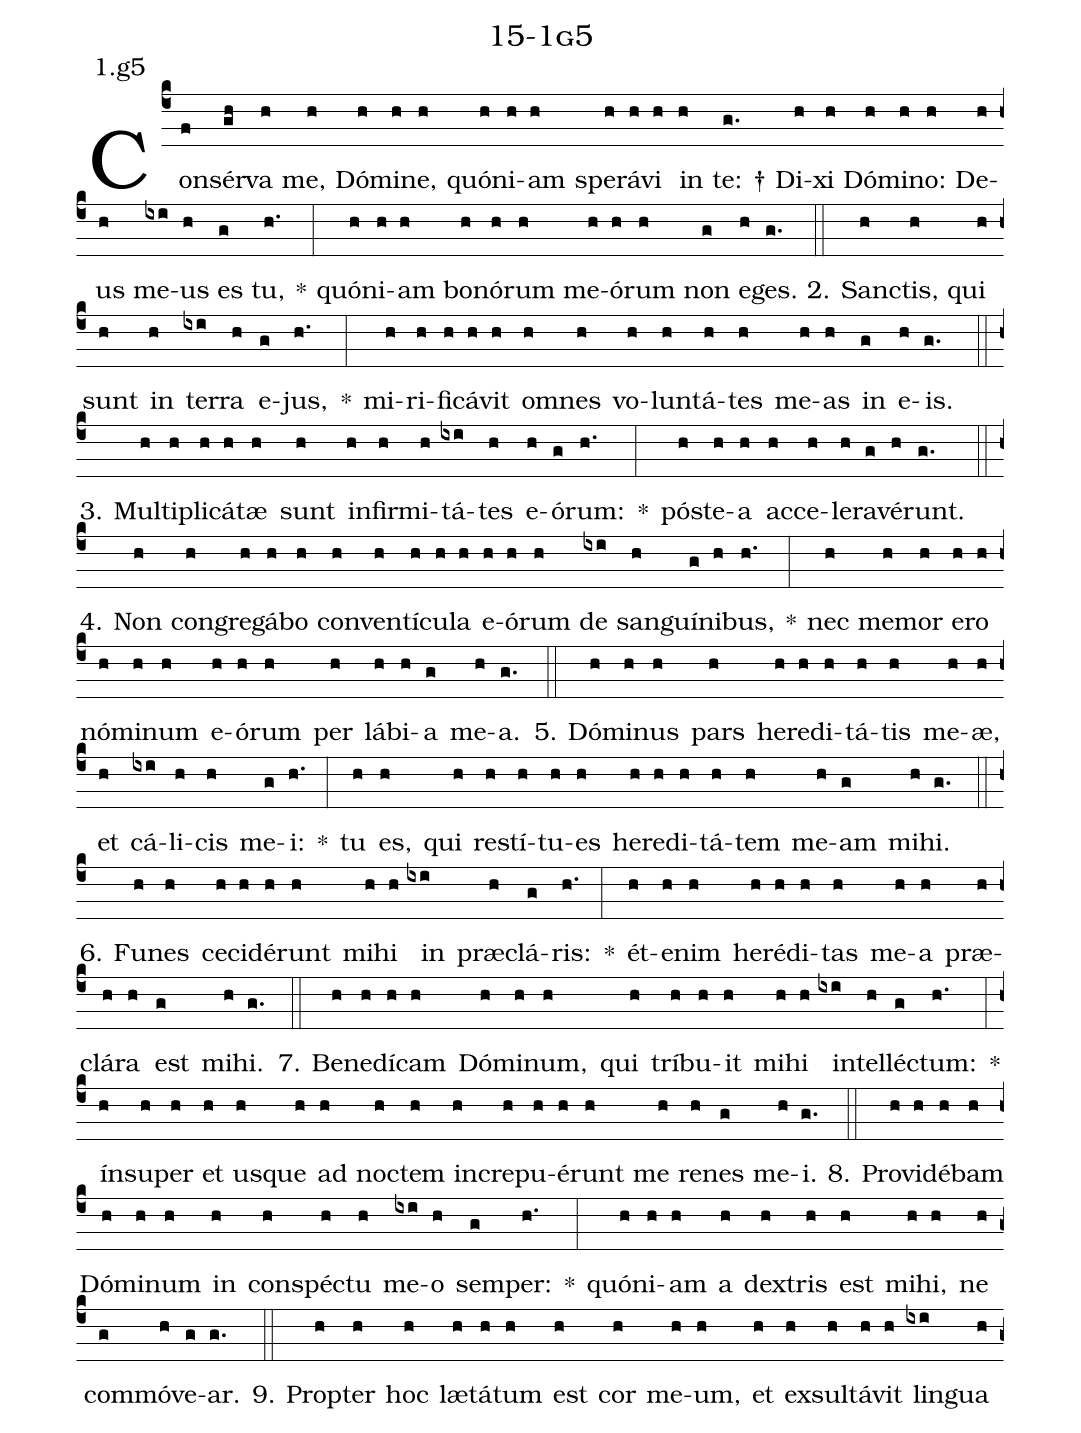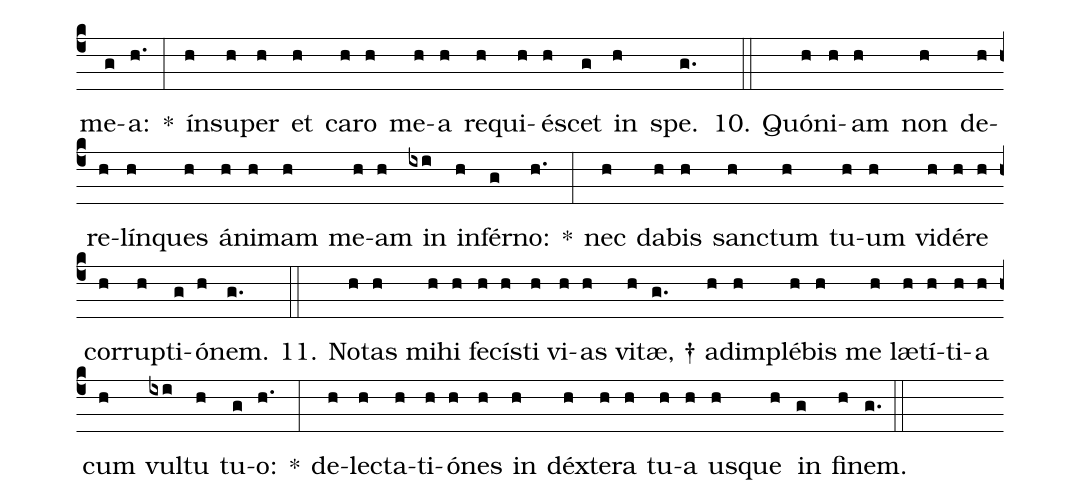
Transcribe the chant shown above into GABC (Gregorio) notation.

name: 15-1g5;
annotation: 1.g5;
%%
(c4)Con(f)sér(gh)va(h) me,(h) Dó(h)mi(h)ne,(h) quón(h)i(h)am(h) spe(h)rá(h)vi(h) in(h) te: †(g.) Di(h)xi(h) Dó(h)mi(h)no:(h) De(h)us(h) me(ixi)us(h) es(g) tu,(h.) *(:) quón(h)i(h)am(h) bo(h)nó(h)rum(h) me(h)ó(h)rum(h) non(g) e(h)ges.(g.) (::)
2. Sanc(h)tis,(h) qui(h) sunt(h) in(h) ter(ixi)ra(h) e(g)jus,(h.) *(:) mi(h)ri(h)fi(h)cá(h)vit(h) om(h)nes(h) vo(h)lun(h)tá(h)tes(h) me(h)as(h) in(g) e(h)is.(g.) (::)
3. Mul(h)ti(h)pli(h)cá(h)tæ(h) sunt(h) in(h)fir(h)mi(h)tá(ixi)tes(h) e(h)ó(g)rum:(h.) *(:) póst(h)e(h)a(h) ac(h)ce(h)le(h)ra(g)vé(h)runt.(g.) (::)
4. Non(h) con(h)gre(h)gá(h)bo(h) con(h)ven(h)tí(h)cu(h)la(h) e(h)ó(h)rum(h) de(ixi) san(h)guí(g)ni(h)bus,(h.) *(:) nec(h) me(h)mor(h) e(h)ro(h) nó(h)mi(h)num(h) e(h)ó(h)rum(h) per(h) lá(h)bi(h)a(g) me(h)a.(g.) (::)
5. Dó(h)mi(h)nus(h) pars(h) he(h)re(h)di(h)tá(h)tis(h) me(h)æ,(h) et(h) cá(ixi)li(h)cis(h) me(g)i:(h.) *(:) tu(h) es,(h) qui(h) re(h)stí(h)tu(h)es(h) he(h)re(h)di(h)tá(h)tem(h) me(h)am(g) mi(h)hi.(g.) (::)
6. Fu(h)nes(h) ce(h)ci(h)dé(h)runt(h) mi(h)hi(h) in(ixi) præ(h)clá(g)ris:(h.) *(:) ét(h)e(h)nim(h) he(h)ré(h)di(h)tas(h) me(h)a(h) præ(h)clá(h)ra(h) est(g) mi(h)hi.(g.) (::)
7. Be(h)ne(h)dí(h)cam(h) Dó(h)mi(h)num,(h) qui(h) trí(h)bu(h)it(h) mi(h)hi(h) in(ixi)tel(h)léc(g)tum:(h.) *(:) ín(h)su(h)per(h) et(h) us(h)que(h) ad(h) noc(h)tem(h) in(h)cre(h)pu(h)é(h)runt(h) me(h) re(h)nes(g) me(h)i.(g.) (::)
8. Pro(h)vi(h)dé(h)bam(h) Dó(h)mi(h)num(h) in(h) con(h)spéc(h)tu(h) me(ixi)o(h) sem(g)per:(h.) *(:) quón(h)i(h)am(h) a(h) dex(h)tris(h) est(h) mi(h)hi,(h) ne(h) com(g)mó(h)ve(g)ar.(g.) (::)
9. Prop(h)ter(h) hoc(h) læ(h)tá(h)tum(h) est(h) cor(h) me(h)um,(h) et(h) ex(h)sul(h)tá(h)vit(h) lin(ixi)gua(h) me(g)a:(h.) *(:) ín(h)su(h)per(h) et(h) ca(h)ro(h) me(h)a(h) re(h)qui(h)é(h)scet(g) in(h) spe.(g.) (::)
10. Quón(h)i(h)am(h) non(h) de(h)re(h)lín(h)ques(h) á(h)ni(h)mam(h) me(h)am(h) in(ixi) in(h)fér(g)no:(h.) *(:) nec(h) da(h)bis(h) sanc(h)tum(h) tu(h)um(h) vi(h)dé(h)re(h) cor(h)rup(h)ti(g)ó(h)nem.(g.) (::)
11. No(h)tas(h) mi(h)hi(h) fe(h)cís(h)ti(h) vi(h)as(h) vi(h)tæ, †(g.) ad(h)im(h)plé(h)bis(h) me(h) læ(h)tí(h)ti(h)a(h) cum(h) vul(ixi)tu(h) tu(g)o:(h.) *(:) de(h)lec(h)ta(h)ti(h)ó(h)nes(h) in(h) déx(h)te(h)ra(h) tu(h)a(h) us(h)que(h) in(g) fi(h)nem.(g.) (::)
